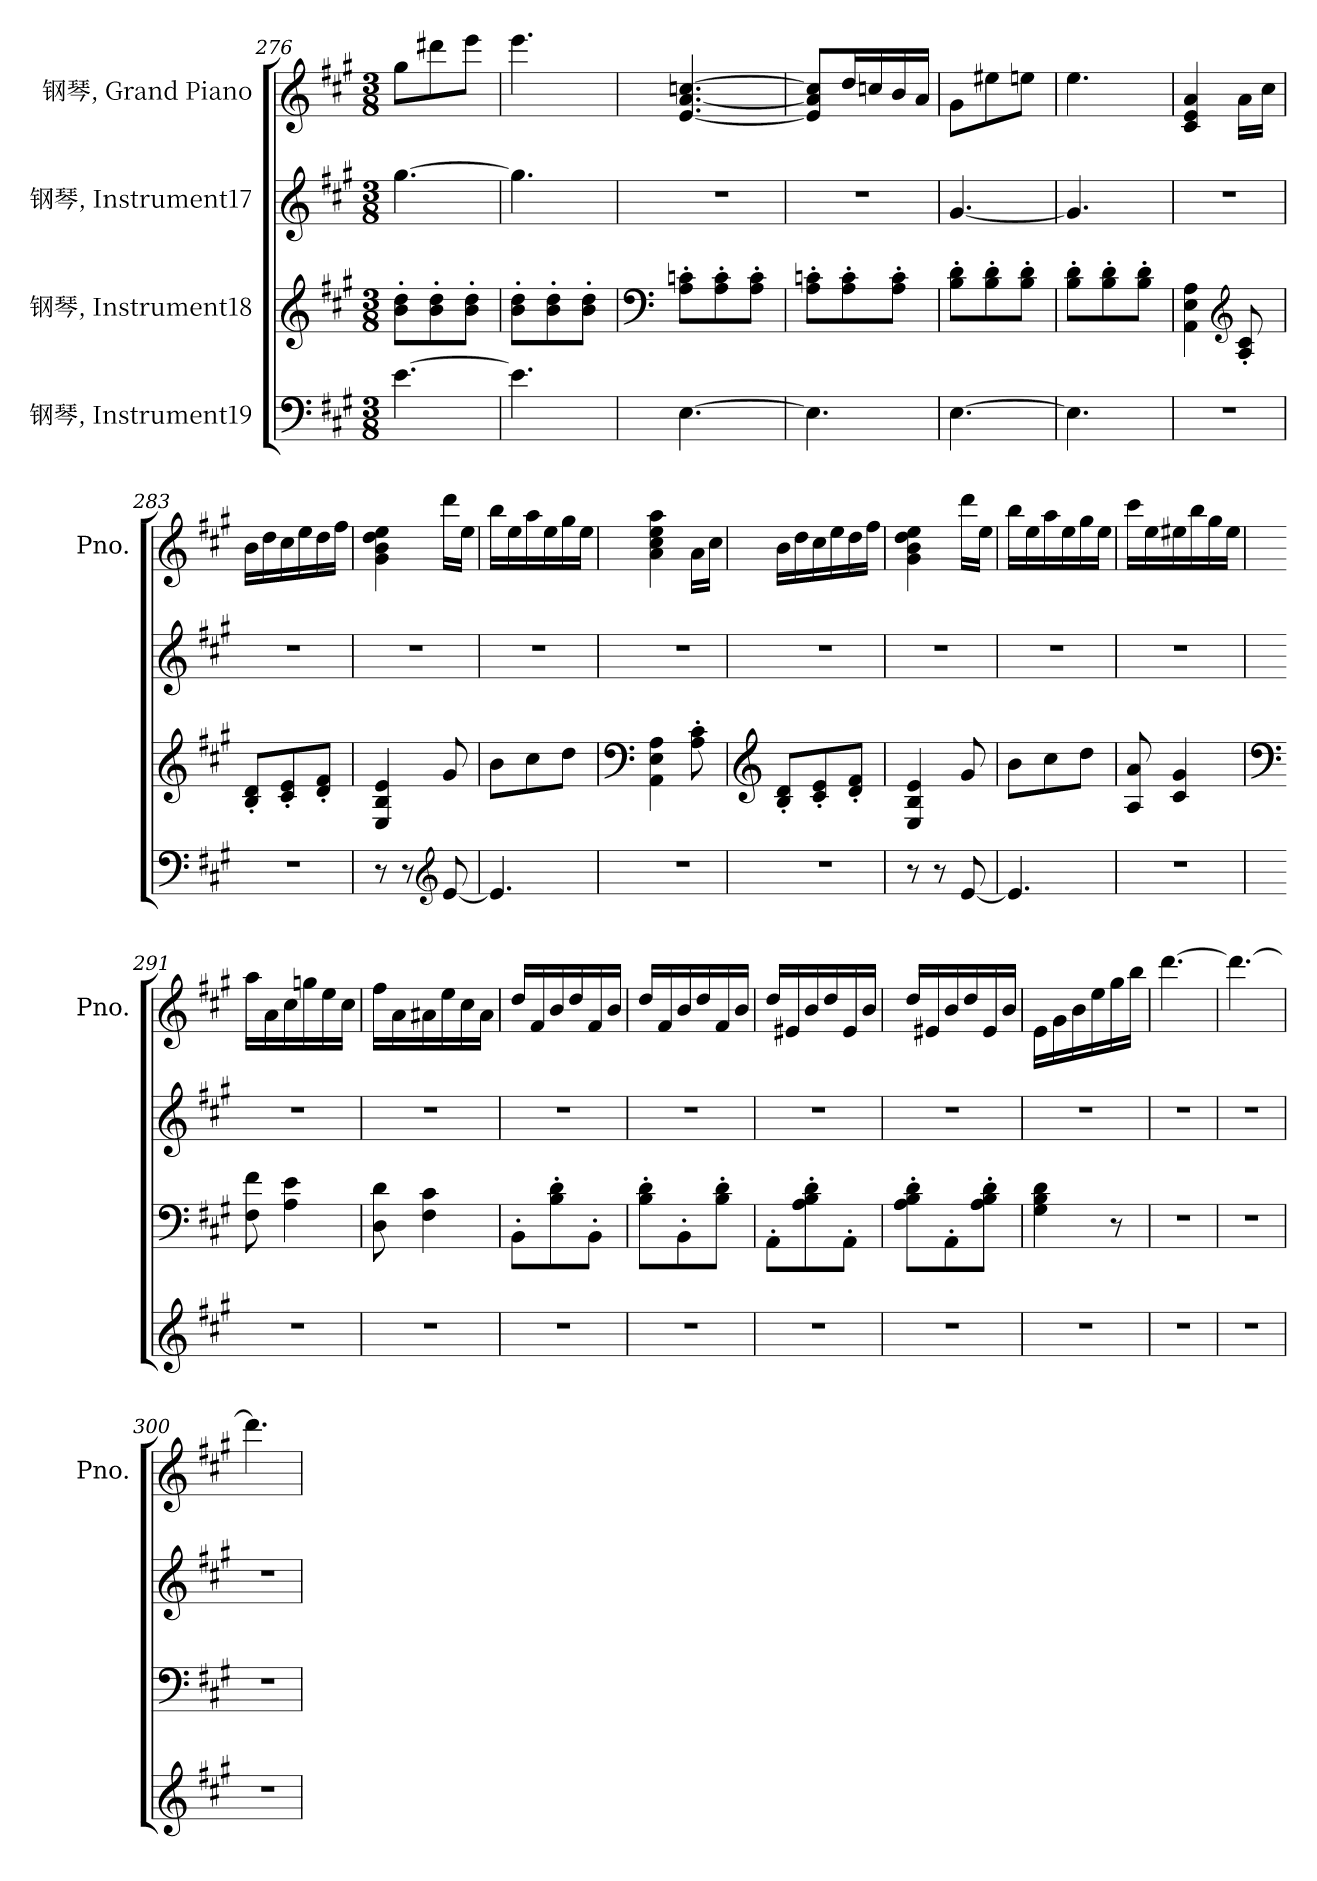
**kern	**kern	**kern	**kern
*part4	*part3	*part2	*part1
*staff4	*staff3	*staff2	*staff1
*I"钢琴, Instrument19	*I"钢琴, Instrument18	*I"钢琴, Instrument17	*I"钢琴, Grand Piano
*	*	*	*I'Pno.
*clefF4	*clefG2	*clefG2	*clefG2
*k[f#c#g#]	*k[f#c#g#]	*k[f#c#g#]	*k[f#c#g#]
*M3/8	*M3/8	*M3/8	*M3/8
=276	=276	=276	=276
[4.e\	8b\' 8dd\'L	[4.gg#\	8gg#\L
.	8b\' 8dd\'	.	8ddd#X\
.	8b\' 8dd\'J	.	8eee\J
=277	=277	=277	=277
4.e\]	8b\' 8dd\'L	4.gg#\]	4.eee\
.	8b\' 8dd\'	.	.
.	8b\' 8dd\'J	.	.
=278	=278	=278	=278
*	*clefF4	*	*
[4.E\	8A\' 8cn\'L	4.r	[4.e/ [4.a/ [4.ccn/
.	8A\' 8c\'	.	.
.	8A\' 8c\'J	.	.
=279	=279	=279	=279
4.E\]	8A\' 8cn\'L	4.r	8e/] 8a/] 8cc/]L
.	8A\' 8c\'	.	16dd/L
.	.	.	16ccn/
.	8A\' 8c\'J	.	16b/
.	.	.	16a/JJ
=280	=280	=280	=280
[4.E\	8B\' 8d\'L	[4.g#/	8g#\L
.	8B\' 8d\'	.	8ee#X\
.	8B\' 8d\'J	.	8een\J
!!LO:PB:g=z
=281	=281	=281	=281
4.E\]	8B\' 8d\'L	4.g#/]	4.ee\
.	8B\' 8d\'	.	.
.	8B\' 8d\'J	.	.
=282	=282	=282	=282
4.r	4AA\ 4E\ 4A\	4.r	4c#/ 4e/ 4a/
*	*clefG2	*	*
.	8A/' 8c#/'	.	16a\LL
.	.	.	16cc#\JJ
=283	=283	=283	=283
4.r	8B/' 8d/'L	4.r	16b\LL
.	.	.	16dd\
.	8c#/' 8e/'	.	16cc#\
.	.	.	16ee\
.	8d/' 8f#/'J	.	16dd\
.	.	.	16ff#\JJ
=284	=284	=284	=284
8r	4E/ 4B/ 4e/	4.r	4g#\ 4b\ 4dd\ 4ee\
8r	.	.	.
*clefG2	*	*	*
[8e/	8g#/	.	16ddd\LL
.	.	.	16ee\JJ
=285	=285	=285	=285
4.e/]	8b\L	4.r	16bb\LL
.	.	.	16ee\
.	8cc#\	.	16aa\
.	.	.	16ee\
.	8dd\J	.	16gg#\
.	.	.	16ee\JJ
=286	=286	=286	=286
*	*clefF4	*	*
4.r	4AA\ 4E\ 4A\	4.r	4a\ 4cc#\ 4ee\ 4aa\
.	8A\' 8c#\'	.	16a\LL
.	.	.	16cc#\JJ
!!LO:LB:g=z
=287	=287	=287	=287
*	*clefG2	*	*
4.r	8B/' 8d/'L	4.r	16b\LL
.	.	.	16dd\
.	8c#/' 8e/'	.	16cc#\
.	.	.	16ee\
.	8d/' 8f#/'J	.	16dd\
.	.	.	16ff#\JJ
=288	=288	=288	=288
8r	4E/ 4B/ 4e/	4.r	4g#\ 4b\ 4dd\ 4ee\
8r	.	.	.
[8e/	8g#/	.	16ddd\LL
.	.	.	16ee\JJ
=289	=289	=289	=289
4.e/]	8b\L	4.r	16bb\LL
.	.	.	16ee\
.	8cc#\	.	16aa\
.	.	.	16ee\
.	8dd\J	.	16gg#\
.	.	.	16ee\JJ
=290	=290	=290	=290
4.r	8A/ 8a/	4.r	16ccc#\LL
.	.	.	16ee\
.	4c#/ 4g#/	.	16ee#X\
.	.	.	16bb\
.	.	.	16gg#\
.	.	.	16ee#\JJ
=291	=291	=291	=291
*	*clefF4	*	*
4.r	8F#\ 8f#\	4.r	16aa\LL
.	.	.	16a\
.	4A\ 4e\	.	16cc#\
.	.	.	16ggn\
.	.	.	16ee\
.	.	.	16cc#\JJ
=292	=292	=292	=292
4.r	8D\ 8d\	4.r	16ff#\LL
.	.	.	16a\
.	4F#\ 4c#\	.	16a#X\
.	.	.	16ee\
.	.	.	16cc#\
.	.	.	16a#\JJ
!!LO:LB:g=z
=293	=293	=293	=293
4.r	8BB'\L	4.r	16dd/LL
.	.	.	16f#/
.	8B\' 8d\'	.	16b/
.	.	.	16dd/
.	8BB'\J	.	16f#/
.	.	.	16b/JJ
=294	=294	=294	=294
4.r	8B\' 8d\'L	4.r	16dd/LL
.	.	.	16f#/
.	8BB'\	.	16b/
.	.	.	16dd/
.	8B\' 8d\'J	.	16f#/
.	.	.	16b/JJ
=295	=295	=295	=295
4.r	8AA'\L	4.r	16dd/LL
.	.	.	16e#X/
.	8A\' 8B\' 8d\'	.	16b/
.	.	.	16dd/
.	8AA'\J	.	16e#/
.	.	.	16b/JJ
=296	=296	=296	=296
4.r	8A\' 8B\' 8d\'L	4.r	16dd/LL
.	.	.	16e#X/
.	8AA'\	.	16b/
.	.	.	16dd/
.	8A\' 8B\' 8d\'J	.	16e#/
.	.	.	16b/JJ
=297	=297	=297	=297
4.r	4G#\ 4B\ 4d\	4.r	16e\LL
.	.	.	16g#\
.	.	.	16b\
.	.	.	16ee\
.	8r	.	16gg#\
.	.	.	16bb\JJ
=298	=298	=298	=298
4.r	4.r	4.r	[4.ddd\
=299	=299	=299	=299
4.r	4.r	4.r	4.ddd\_
!!LO:PB:g=z
=300	=300	=300	=300
4.r	4.r	4.r	4.ddd\]
=	=	=	=
*-	*-	*-	*-
